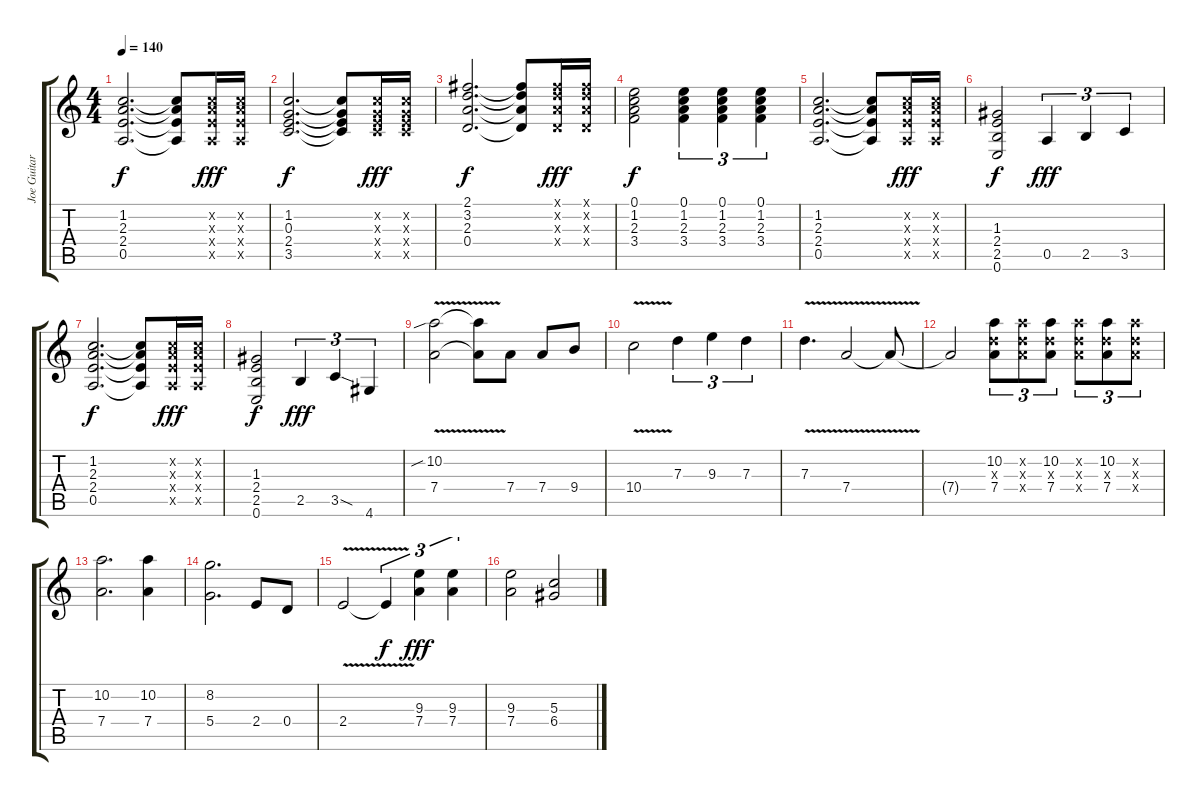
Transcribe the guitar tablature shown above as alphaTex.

\track ("Joe Guitar" "Joe Guitar") {instrument overdrivenguitar}
\staff {score tabs}
\tuning (E4 B3 G3 D3 A2 E2) {hide}
\ts (4 4)
\tempo 140
\clef g2
\ks c
(1.2 2.3 2.4 0.5).2{d dy f instrument distortionguitar} (1.2{t} 2.3{t} 2.4{t} 0.5{t}).8 (1.2{x} 2.3{x} 2.4{x} 0.5{x}).16{dy fff} (1.2{x} 2.3{x} 2.4{x} 0.5{x}).16 |
(1.2 0.3 2.4 3.5).2{d dy f} (1.2{t} 0.3{t} 2.4{t} 3.5{t}).8 (1.2{x} 0.3{x} 2.4{x} 3.5{x}).16{dy fff} (1.2{x} 0.3{x} 2.4{x} 3.5{x}).16 |
(2.1 3.2 2.3 0.4).2{d dy f} (2.1{t} 3.2{t} 2.3{t} 0.4{t}).8 (2.1{x} 3.2{x} 2.3{x} 0.4{x}).16{dy fff} (2.1{x} 3.2{x} 2.3{x} 0.4{x}).16 |
(0.1 1.2 2.3 3.4).2{dy f} (0.1 1.2 2.3 3.4).4{tu (3 2)} (0.1 1.2 2.3 3.4).4{tu (3 2)} (0.1 1.2 2.3 3.4).4{tu (3 2)} |
(1.2 2.3 2.4 0.5).2{d} (1.2{t} 2.3{t} 2.4{t} 0.5{t}).8 (1.2{x} 2.3{x} 2.4{x} 0.5{x}).16{dy fff} (1.2{x} 2.3{x} 2.4{x} 0.5{x}).16 |
(1.3 2.4 2.5 0.6).2{dy f} 0.5.4{tu (3 2) dy fff} 2.5.4{tu (3 2)} 3.5.4{tu (3 2)} |
(1.2 2.3 2.4 0.5).2{d dy f} (1.2{t} 2.3{t} 2.4{t} 0.5{t}).8 (1.2{x} 2.3{x} 2.4{x} 0.5{x}).16{dy fff} (1.2{x} 2.3{x} 2.4{x} 0.5{x}).16 |
(1.3 2.4 2.5 0.6).2{dy f} 2.5.4{tu (3 2) dy fff} 3.5{sod}.4{tu (3 2)} 4.6.4{tu (3 2)} |
(10.2{sib} 7.4{v}).2 (10.2{t} 7.4{t}).8 7.4.8 7.4.8 9.4.8 |
10.4{v}.2 7.3.4{tu (3 2)} 9.3.4{tu (3 2)} 7.3.4{tu (3 2)} |
7.3{v}.4{d} 7.4{v}.2 7.4{t}.8 |
7.4{t}.2 (10.2 7.3{x} 7.4).8{tu (3 2)} (10.2{x} 7.3{x} 7.4{x}).8{tu (3 2)} (10.2 7.3{x} 7.4).8{tu (3 2)} (10.2{x} 7.3{x} 7.4{x}).8{tu (3 2)} (10.2 7.3{x} 7.4).8{tu (3 2)} (10.2{x} 7.3{x} 7.4{x}).8{tu (3 2)} |
(10.2 7.4).2{d} (10.2 7.4).4 |
(8.2 5.4).2{d} 2.4.8 0.4.8 |
2.4{v}.2 2.4{t}.4{tu (3 2) dy f} (9.3 7.4).4{tu (3 2) dy fff} (9.3 7.4).4{tu (3 2)} |
(9.3 7.4).2 (5.3 6.4).2
